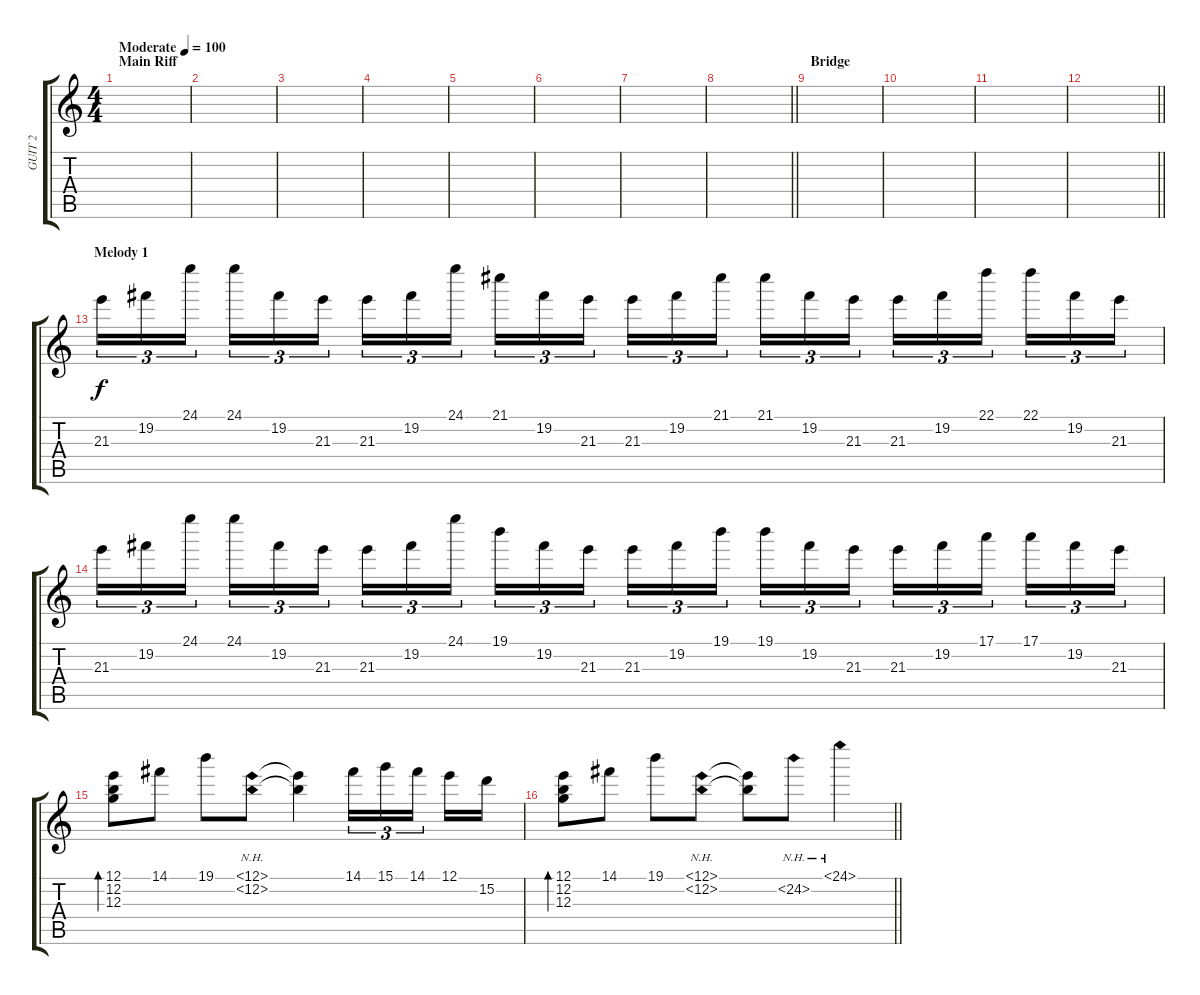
\track ("GUIT 2" "GUIT 2") {instrument electricguitarclean}
\staff {score tabs}
\tuning (E4 B3 G3 D3 A2 E2) {hide}
\ts (4 4)
\section ("" "Main Riff")
\tempo (100 "Moderate")
\clef g2
\ks c
|
|
|
|
|
|
|
\barLineRight lightlight
|
\section ("" "Bridge")
|
|
|
\barLineRight lightlight
|
\section ("" "Melody 1")
21.3.16{tu (3 2)} 19.2.16{tu (3 2)} 24.1.16{tu (3 2) beam splitsecondary} 24.1.16{tu (3 2)} 19.2.16{tu (3 2)} 21.3.16{tu (3 2)} 21.3.16{tu (3 2)} 19.2.16{tu (3 2)} 24.1.16{tu (3 2) beam splitsecondary} 21.1.16{tu (3 2)} 19.2.16{tu (3 2)} 21.3.16{tu (3 2)} 21.3.16{tu (3 2)} 19.2.16{tu (3 2)} 21.1.16{tu (3 2) beam splitsecondary} 21.1.16{tu (3 2)} 19.2.16{tu (3 2)} 21.3.16{tu (3 2)} 21.3.16{tu (3 2)} 19.2.16{tu (3 2)} 22.1.16{tu (3 2) beam splitsecondary} 22.1.16{tu (3 2)} 19.2.16{tu (3 2)} 21.3.16{tu (3 2)} |
21.3.16{tu (3 2)} 19.2.16{tu (3 2)} 24.1.16{tu (3 2) beam splitsecondary} 24.1.16{tu (3 2)} 19.2.16{tu (3 2)} 21.3.16{tu (3 2)} 21.3.16{tu (3 2)} 19.2.16{tu (3 2)} 24.1.16{tu (3 2) beam splitsecondary} 19.1.16{tu (3 2)} 19.2.16{tu (3 2)} 21.3.16{tu (3 2)} 21.3.16{tu (3 2)} 19.2.16{tu (3 2)} 19.1.16{tu (3 2) beam splitsecondary} 19.1.16{tu (3 2)} 19.2.16{tu (3 2)} 21.3.16{tu (3 2)} 21.3.16{tu (3 2)} 19.2.16{tu (3 2)} 17.1.16{tu (3 2) beam splitsecondary} 17.1.16{tu (3 2)} 19.2.16{tu (3 2)} 21.3.16{tu (3 2)} |
(12.1 12.2 12.3).8{bd 60} 14.1.8 19.1.8 (12.1{nh} 12.2{nh}).8 (12.1{t} 12.2{t}).4 14.1.16{tu (3 2)} 15.1.16{tu (3 2)} 14.1.16{tu (3 2) beam splitsecondary} 12.1.16 15.2.16 |
\barLineRight lightlight
(12.1 12.2 12.3).8{bd 60} 14.1.8 19.1.8 (12.1{nh} 12.2{nh}).8 (12.1{t} 12.2{t}).8 24.2{nh}.8 24.1{nh}.4
